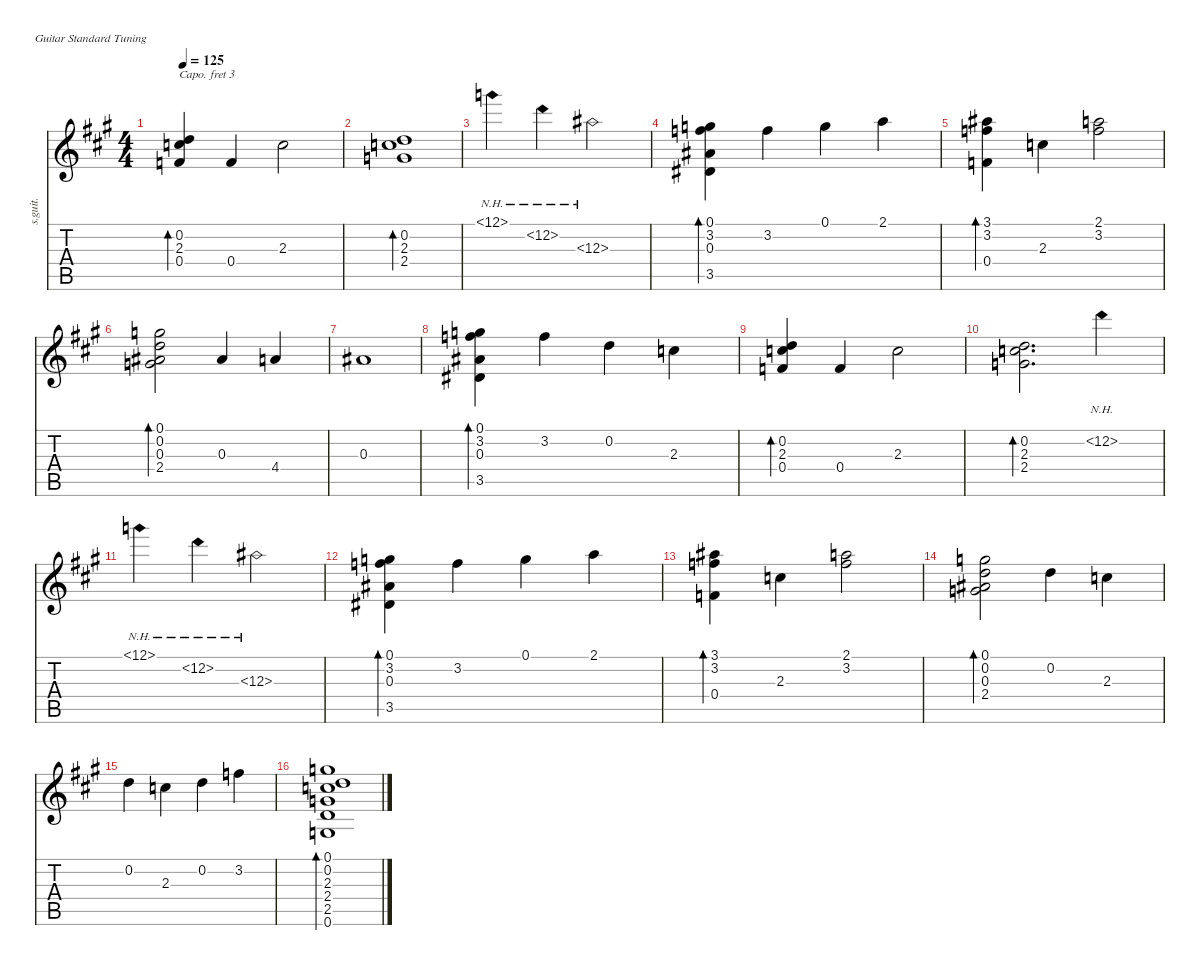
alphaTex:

\defaultSystemsLayout 4
\hideDynamics
\bracketExtendMode nobrackets
\track ("Steel Guitar" "s.guit.") {instrument acousticguitarsteel}
\staff {score tabs}
\capo 3
\tuning (E4 B3 G3 D3 A2 E2)
\ts (4 4)
\tempo 125
\clef g2
\ks a
(0.2{acc forcenatural} 2.3{acc forcenatural} 0.4{acc forcenatural}).4{bd 240 dy mf beam Up} 0.4{acc forcenatural}.4{beam Up} 2.3{acc forcenatural}.2{beam Down} |
(0.2{acc forcenatural} 2.3{acc forcenatural} 2.4{acc forcenatural}).1{bd 240 beam Down} |
12.1{nh acc forcenatural}.4{beam Down} 12.2{nh acc forcenatural}.4{beam Down} 12.3{nh acc #}.2{beam Down} |
(0.1{acc forcenatural} 3.2{acc forcenatural} 0.3{acc #} 3.5{acc #}).4{bd 240 beam Down} 3.2{acc forcenatural}.4{beam Down} 0.1{acc forcenatural}.4{beam Down} 2.1{acc forcenatural}.4{beam Down} |
(3.1{acc #} 3.2{acc forcenatural} 0.4{acc forcenatural}).4{bd 240 beam Down} 2.3{acc forcenatural}.4{beam Down} (2.1{acc forcenatural} 3.2{acc forcenatural}).2{beam Down} |
(0.1{acc forcenatural} 0.2{acc forcenatural} 0.3{acc #} 2.4{acc forcenatural}).2{bd 240 beam Down} 0.3{acc #}.4{beam Up} 4.4{acc forcenatural}.4{beam Up} |
0.3{acc #}.1{beam Up} |
(0.1{acc forcenatural} 3.2{acc forcenatural} 0.3{acc #} 3.5{acc #}).4{bd 240 beam Down} 3.2{acc forcenatural}.4{beam Down} 0.2{acc forcenatural}.4{beam Down} 2.3{acc forcenatural}.4{beam Down} |
(0.2{acc forcenatural} 2.3{acc forcenatural} 0.4{acc forcenatural}).4{bd 240 beam Up} 0.4{acc forcenatural}.4{beam Up} 2.3{acc forcenatural}.2{beam Down} |
(0.2{acc forcenatural} 2.3{acc forcenatural} 2.4{acc forcenatural}).2{d bd 240 beam Down} 12.2{nh acc forcenatural}.4{beam Down} |
12.1{nh acc forcenatural}.4{beam Down} 12.2{nh acc forcenatural}.4{beam Down} 12.3{nh acc #}.2{beam Down} |
(0.1{acc forcenatural} 3.2{acc forcenatural} 0.3{acc #} 3.5{acc #}).4{bd 240 beam Down} 3.2{acc forcenatural}.4{beam Down} 0.1{acc forcenatural}.4{beam Down} 2.1{acc forcenatural}.4{beam Down} |
(3.1{acc #} 3.2{acc forcenatural} 0.4{acc forcenatural}).4{bd 240 beam Down} 2.3{acc forcenatural}.4{beam Down} (2.1{acc forcenatural} 3.2{acc forcenatural}).2{beam Down} |
(0.1{acc forcenatural} 0.2{acc forcenatural} 0.3{acc #} 2.4{acc forcenatural}).2{bd 240 beam Down} 0.2{acc forcenatural}.4{beam Down} 2.3{acc forcenatural}.4{beam Down} |
0.2{acc forcenatural}.4{beam Down} 2.3{acc forcenatural}.4{beam Down} 0.2{acc forcenatural}.4{beam Down} 3.2{acc forcenatural}.4{beam Down} |
(0.1{acc forcenatural} 0.2{acc forcenatural} 2.3{acc forcenatural} 2.4{acc forcenatural} 2.5{acc forcenatural} 0.6{acc forcenatural}).1{bd 120 beam Up}
